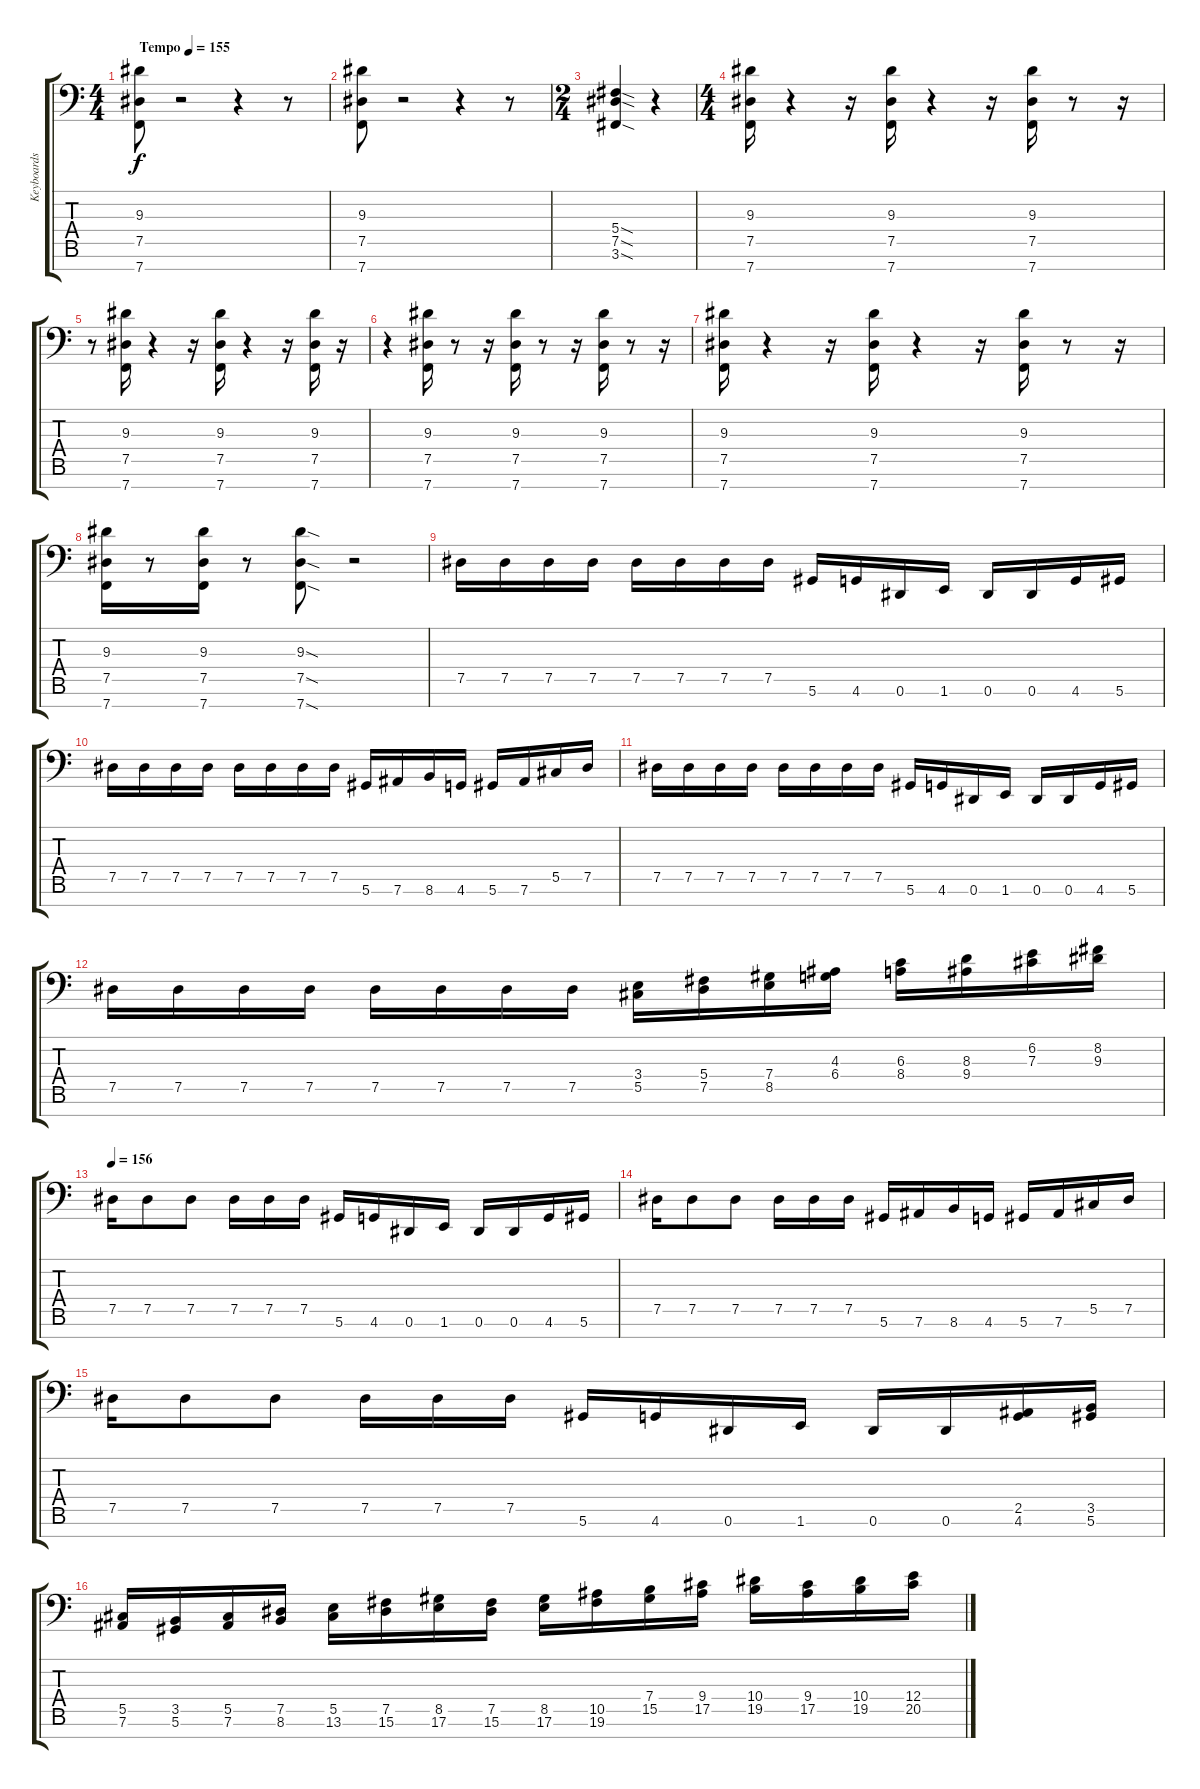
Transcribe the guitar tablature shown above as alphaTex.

\track ("Keyboards" "Keyboards") {instrument lead2sawtooth bank 255}
\staff {score tabs}
\tuning (Eb4 Bb3 Gb3 Db3 Ab2 Eb2 Bb1) {hide}
\ts (4 4)
\tempo (155 "Tempo")
\clef f4
\ks c
(9.3 7.5 7.7).8{dy f instrument lead2sawtooth} r.2 r.4 r.8 |
(9.3 7.5 7.7).8 r.2 r.4 r.8 |
\ts (2 4)
(5.4{sod} 7.5{sod} 3.6{sod}).4 r.4 |
\ts (4 4)
(9.3 7.5 7.7).16 r.4 r.16 (9.3 7.5 7.7).16 r.4 r.16 (9.3 7.5 7.7).16 r.8 r.16 |
r.8 (9.3 7.5 7.7).16 r.4 r.16 (9.3 7.5 7.7).16 r.4 r.16 (9.3 7.5 7.7).16 r.16 |
r.4 (9.3 7.5 7.7).16 r.8 r.16 (9.3 7.5 7.7).16 r.8 r.16 (9.3 7.5 7.7).16 r.8 r.16 |
(9.3 7.5 7.7).16 r.4 r.16 (9.3 7.5 7.7).16 r.4 r.16 (9.3 7.5 7.7).16 r.8 r.16 |
(9.3 7.5 7.7).16 r.8 (9.3 7.5 7.7).16 r.8 (9.3{sod} 7.5{sod} 7.7{sod}).8 r.2 |
7.5.16 7.5.16 7.5.16 7.5.16 7.5.16 7.5.16 7.5.16 7.5.16 5.6.16 4.6.16 0.6.16 1.6.16 0.6.16 0.6.16 4.6.16 5.6.16 |
7.5.16 7.5.16 7.5.16 7.5.16 7.5.16 7.5.16 7.5.16 7.5.16 5.6.16 7.6.16 8.6.16 4.6.16 5.6.16 7.6.16 5.5.16 7.5.16 |
7.5.16 7.5.16 7.5.16 7.5.16 7.5.16 7.5.16 7.5.16 7.5.16 5.6.16 4.6.16 0.6.16 1.6.16 0.6.16 0.6.16 4.6.16 5.6.16 |
7.5.16 7.5.16 7.5.16 7.5.16 7.5.16 7.5.16 7.5.16 7.5.16 (3.4 5.5).16 (5.4 7.5).16 (7.4 8.5).16 (4.3 6.4).16 (6.3 8.4).16 (8.3 9.4).16 (6.2 7.3).16 (8.2 9.3).16 |
\tempo 156
7.5.16 7.5.8 7.5.8 7.5.16 7.5.16 7.5.16 5.6.16 4.6.16 0.6.16 1.6.16 0.6.16 0.6.16 4.6.16 5.6.16 |
7.5.16 7.5.8 7.5.8 7.5.16 7.5.16 7.5.16 5.6.16 7.6.16 8.6.16 4.6.16 5.6.16 7.6.16 5.5.16 7.5.16 |
7.5.16 7.5.8 7.5.8 7.5.16 7.5.16 7.5.16 5.6.16 4.6.16 0.6.16 1.6.16 0.6.16 0.6.16 (2.5 4.6).16 (3.5 5.6).16 |
(5.5 7.6).16 (3.5 5.6).16 (5.5 7.6).16 (7.5 8.6).16 (5.5 13.6).16 (7.5 15.6).16 (8.5 17.6).16 (7.5 15.6).16 (8.5 17.6).16 (10.5 19.6).16 (7.4 15.5).16 (9.4 17.5).16 (10.4 19.5).16 (9.4 17.5).16 (10.4 19.5).16 (12.4 20.5).16
